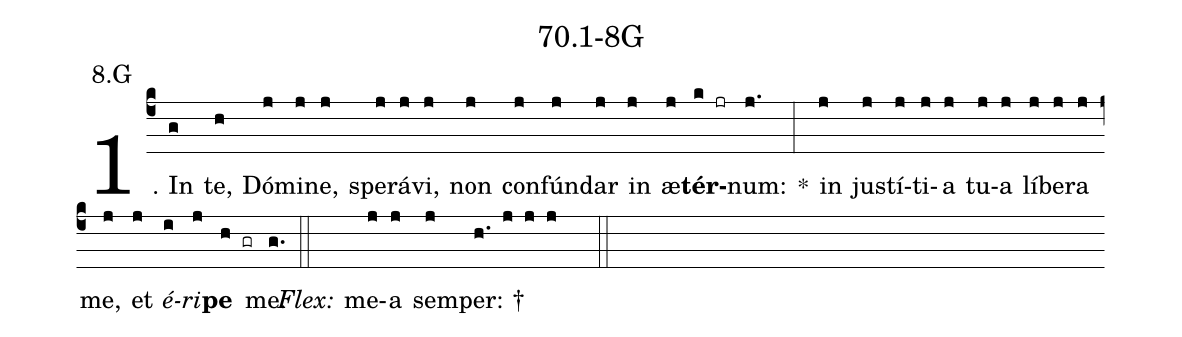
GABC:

name: 70.1-8G;
annotation: 8.G;
%%
(c4)1. In(g) te,(h) Dó(j)mi(j)ne,(j) spe(j)rá(j)vi,(j) non(j) con(j)fún(j)dar(j) in(j) æ(j)<b>tér</b>(k jr)num:(j.) *(:) in(j) jus(j)tí(j)ti(j)a(j) tu(j)a(j) lí(j)be(j)ra(j) me,(j) et(j) <i>é</i>(i)<i>ri</i>(j)<b>pe</b>(h gr) me.(g.) (::)
<i>Flex:</i>()  me(j)a(j) sem(j)per: †(h. j j j  ::)
